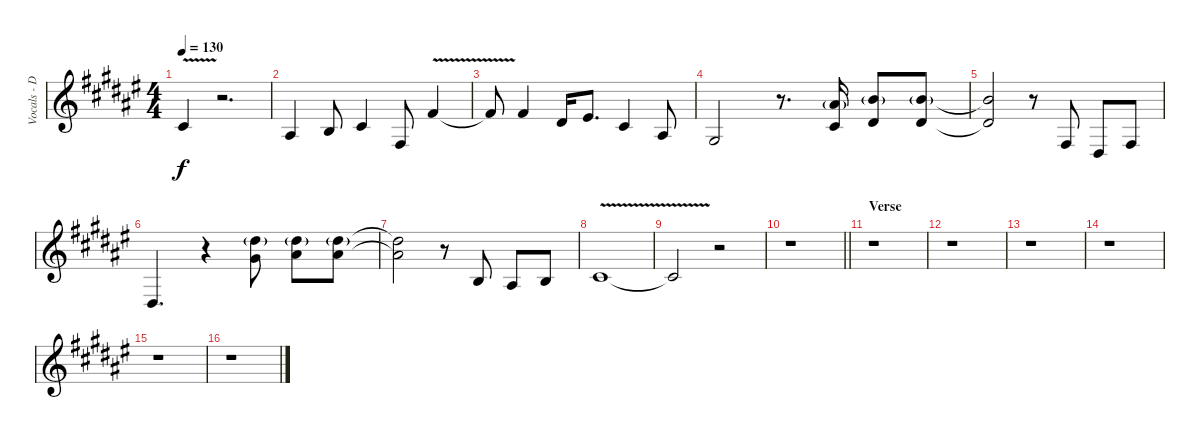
\track ("Vocals - Daniel de Jongh" "Vocals - D") {instrument synthvoice}
\staff {score}
\tuning (E4 B3 G3 D3 A2 E2 B1) {hide}
\ts (4 4)
\tempo 130
\clef g2
\ks d#minor
2.2{v t}.4{dy f} r.2{d} |
3.3.4 0.2.8 2.2.4 4.4.8 2.1{v}.4 |
2.1{t}.8 2.1.4 4.2.16 1.1.8{d} 2.2.4 3.3.8 |
1.3.2 r.8{d} (6.1{g} 2.2).16 (7.1{g} 4.2).8 (7.1{g} 4.2).8 |
(7.1{t} 4.2{t}).2 r.8 4.4.8 1.4.8 4.4.8 |
1.4.4{d} r.4 (4.1 16.2{g}).8 (6.1 16.2{g}).8 (6.1 16.2{g}).8 |
(6.1{t} 16.2{t}).2 r.8 0.2.8 3.3.8 0.2.8 |
2.2{v}.1 |
2.2{v t}.2 r.2 |
\barLineRight lightlight
r.1 |
\section ("" "Verse")
r.1 |
r.1 |
r.1 |
r.1 |
r.1 |
r.1
